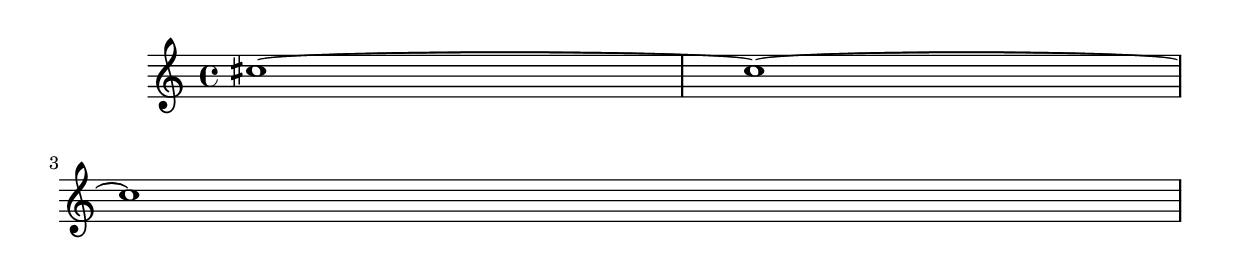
% Do not edit this file; it is automatically
% generated from Documentation/snippets/new
% This file is in the public domain.
%% Note: this file works from version 2.13.26
\version "2.13.36"
\header {
%% Translation of GIT committish: 31097723b2b816696ad61696630a80ff17a39557
  texidocfr = "Cet exemple illustre comment, lorsqu'une note affublée
  d'une altération accidentelle est prolongée, ne pas répéter cette
  altération après un saut de ligne.
"
  doctitlefr = "Non répétition de l'altération après saut de ligne
  sur liaison de prolongation"


  lsrtags = "pitches"
  texidoc = "This shows how to hide accidentals on tied notes at the beginning of a
new system."
  doctitle = "Hiding accidentals on tied notes at the beginning of a new system"
} % begin verbatim


\relative c'' {
  \override Accidental #'hide-tied-accidental-after-break = ##t
  cis1~ cis~
  \break
  cis
}

